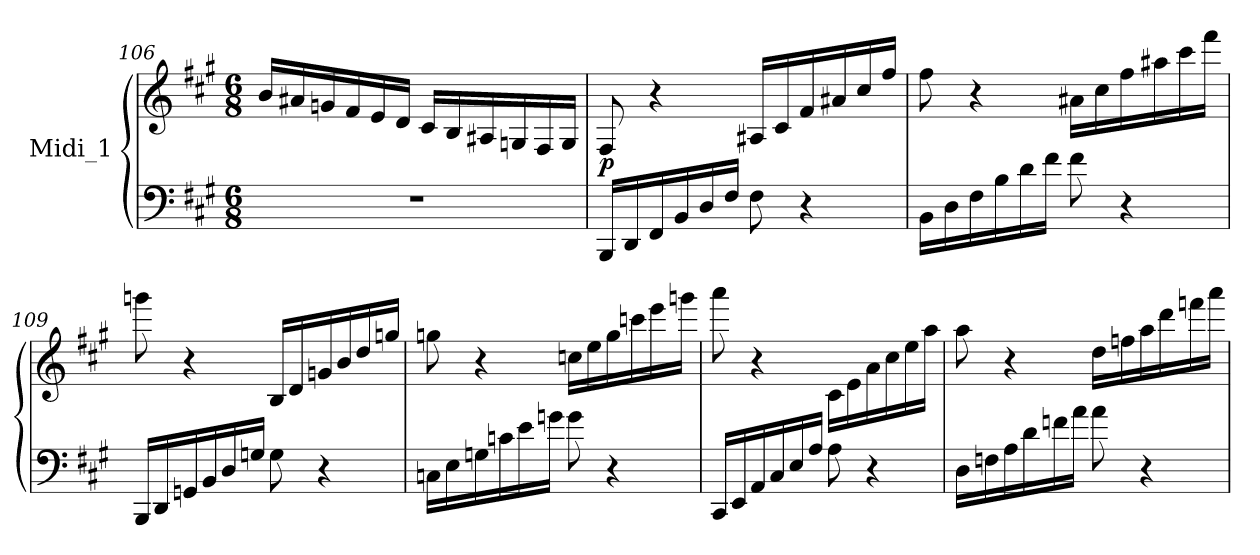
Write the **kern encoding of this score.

**kern	**kern	**dynam
*part1	*part1	*part1
*staff2	*staff1	*staff1/2
*I"Midi_1	*	*
!!LO:LB:g=z
*clefF4	*clefG2	*
*k[f#c#g#]	*k[f#c#g#]	*
*A:	*A:	*
*M6/8	*M6/8	*
=106	=106	=106
2.r	16b/LL	.
.	16a#X/	.
.	16gn/	.
.	16f#/	.
.	16e/	.
.	16d/JJ	.
.	16c#/LL	.
.	16B/	.
.	16A#X/	.
.	16Gn/	.
.	16F#/	.
.	16G/JJ	.
=107	=107	=107
!	!	!LO:DY:a=2
16BBB/LL	8F#/	p
16DD/	.	.
16FF#/	4r	.
16BB/	.	.
16D/	.	.
16F#/JJ	.	.
8F#\	16A#X/LL	.
.	16c#/	.
4r	16f#/	.
.	16a#X/	.
.	16cc#/	.
.	16ff#/JJ	.
=108	=108	=108
*	*MM85	*
16BB\LL	8ff#\	.
16D\	.	.
16F#\	4r	.
16B\	.	.
16d\	.	.
16f#\JJ	.	.
8f#\	16a#X\LL	.
.	16cc#\	.
4r	16ff#\	.
.	16aa#X\	.
.	16ccc#\	.
.	16fff#\JJ	.
!!LO:LB:g=z
=109	=109	=109
16BBB/LL	8gggn\	.
16DD/	.	.
16GGn/	4r	.
16BB/	.	.
16D/	.	.
16Gn/JJ	.	.
8G\	16B/LL	.
.	16d/	.
4r	16gn/	.
.	16b/	.
.	16dd/	.
.	16ggn/JJ	.
=110	=110	=110
16Cn\LL	8ggn\	.
16E\	.	.
16Gn\	4r	.
16cn\	.	.
16e\	.	.
16gn\JJ	.	.
8g\	16ccn\LL	.
.	16ee\	.
4r	16gg\	.
.	16cccn\	.
.	16eee\	.
.	16gggn\JJ	.
=111	=111	=111
16CC#i/LL	8aaa\	.
16EE/	.	.
16AA/	4r	.
16C#/	.	.
16E/	.	.
16A/JJ	.	.
8A\	16c#i\LL	.
.	16e\	.
4r	16a\	.
.	16cc#\	.
.	16ee\	.
.	16aa\JJ	.
!!LO:LB:g=z
=112	=112	=112
*	*MM85	*
16D\LL	8aa\	.
16Fn\	.	.
16A\	4r	.
16d\	.	.
16fn\	.	.
16a\JJ	.	.
8a\	16dd\LL	.
.	16ffn\	.
4r	16aa\	.
.	16ddd\	.
.	16fffn\	.
.	16aaa\JJ	.
=	=	=
*-	*-	*-
